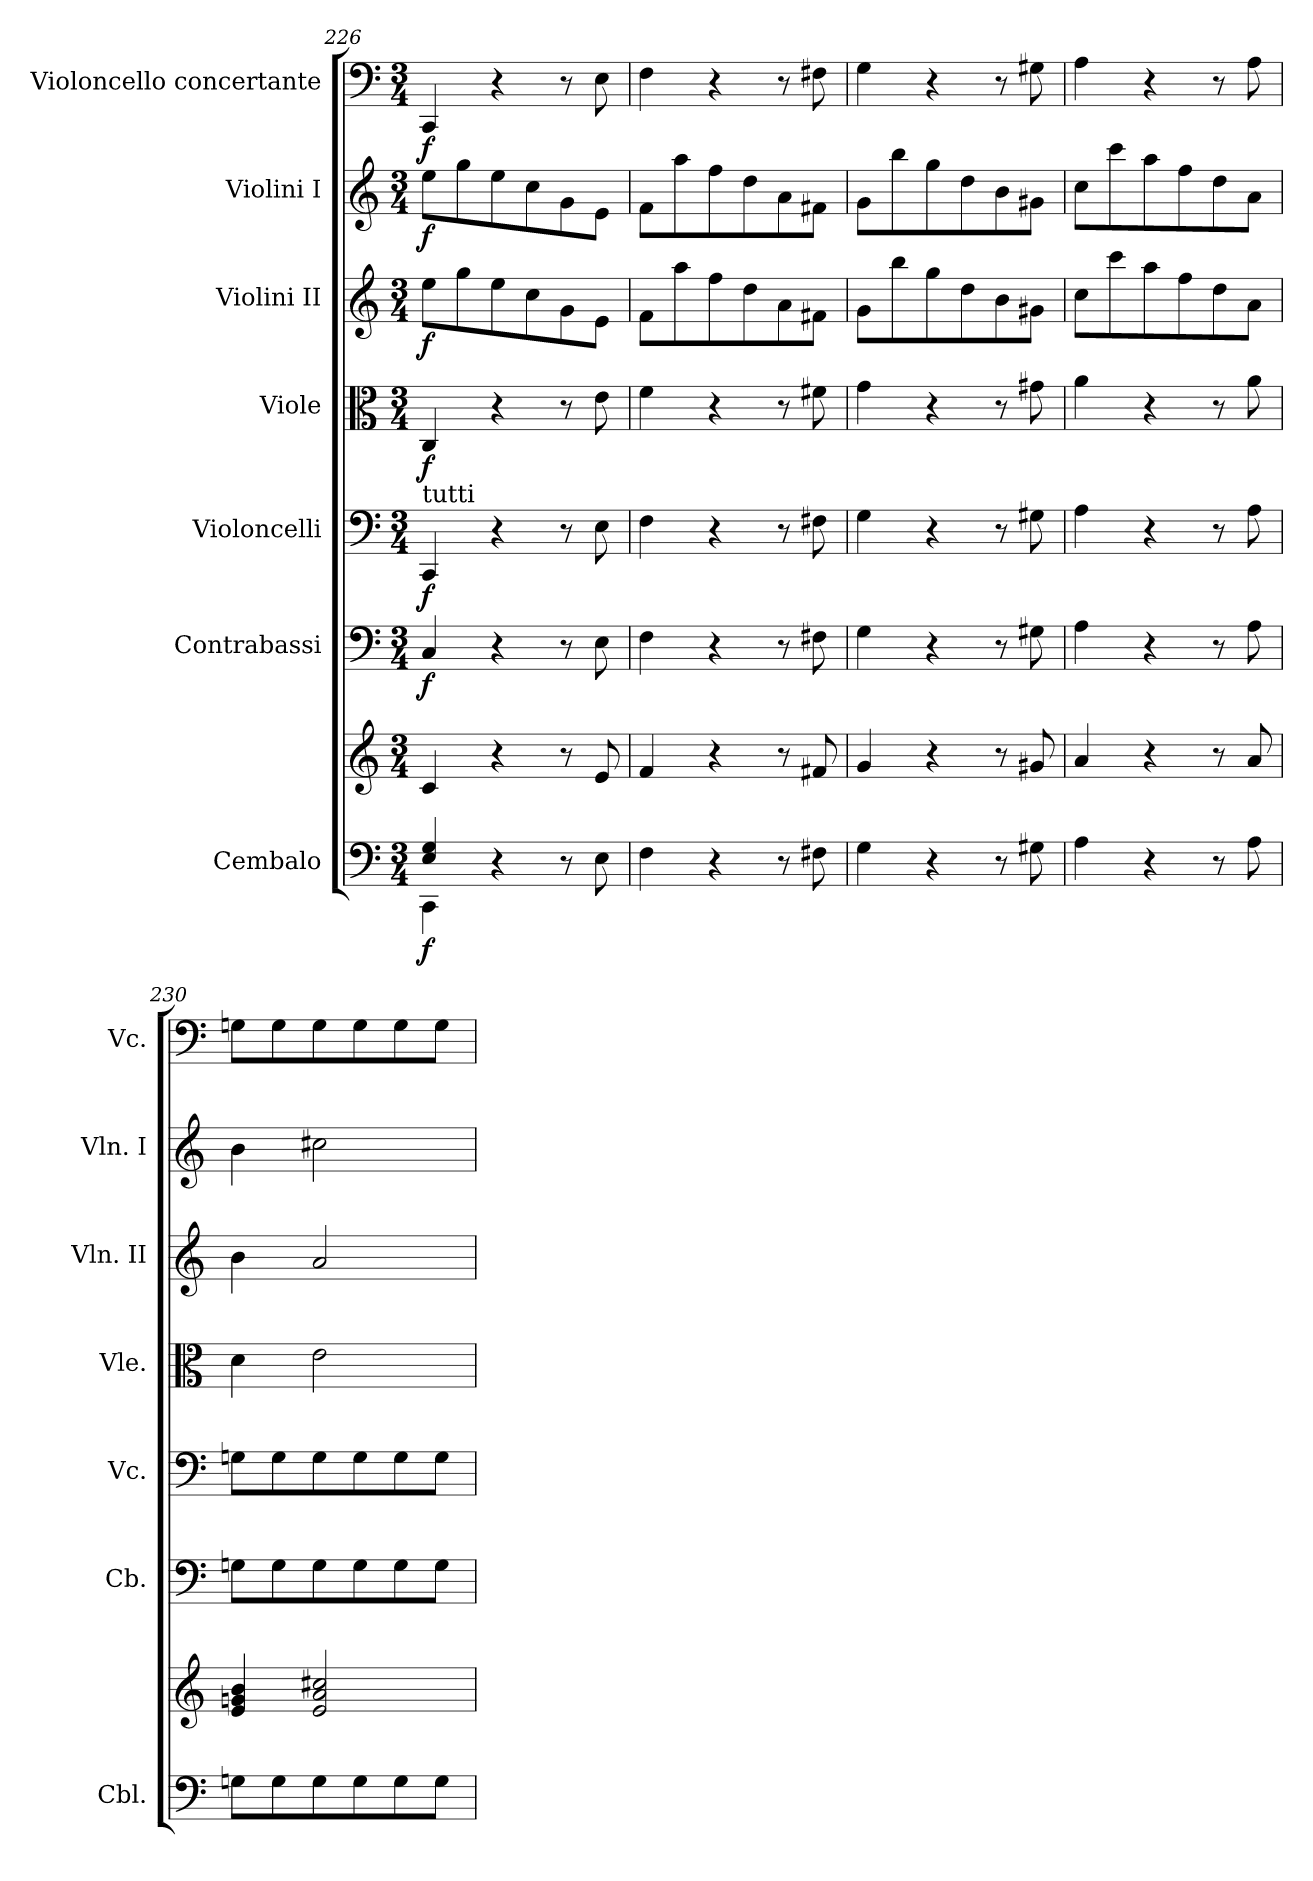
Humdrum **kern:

**kern	**kern	**dynam	**kern	**dynam	**kern	**dynam	**kern	**dynam	**kern	**dynam	**kern	**dynam	**kern	**dynam
*part7	*part7	*part7	*part6	*part6	*part5	*part5	*part4	*part4	*part3	*part3	*part2	*part2	*part1	*part1
*staff8	*staff7	*staff7/8	*staff6	*staff6	*staff5	*staff5	*staff4	*staff4	*staff3	*staff3	*staff2	*staff2	*staff1	*staff1
*I"Cembalo	*	*	*I"Contrabassi	*	*I"Violoncelli	*	*I"Viole	*	*I"Violini II	*	*I"Violini I	*	*I"Violoncello  concertante	*
*I'Cbl.	*	*	*I'Cb.	*	*I'Vc.	*	*I'Vle.	*	*I'Vln. II	*	*I'Vln. I	*	*I'Vc.	*
*clefF4	*clefG2	*	*clefF4	*	*clefF4	*	*clefC3	*	*clefG2	*	*clefG2	*	*clefF4	*
*	*	*	*ITrd7c12	*	*	*	*	*	*	*	*	*	*	*
*k[]	*k[]	*	*k[]	*	*k[]	*	*k[]	*	*k[]	*	*k[]	*	*k[]	*
*M3/4	*M3/4	*	*M3/4	*	*M3/4	*	*M3/4	*	*M3/4	*	*M3/4	*	*M3/4	*
=226	=226	=226	=226	=226	=226	=226	=226	=226	=226	=226	=226	=226	=226	=226
*^	*	*	*	*	*	*	*	*	*	*	*	*	*	*
!	!	!	!	!	!	!LO:TX:a:t=tutti	!	!	!	!	!	!	!	!	!
!	!	!	!LO:DY:b=2	!	!LO:DY:b	!	!LO:DY:b	!	!LO:DY:b	!	!LO:DY:b	!	!LO:DY:b	!	!LO:DY:b
4CC\	4E/ 4G/	4c/	f	4CC/	f	4CC/	f	4C/	f	8ee\L	f	8ee\L	f	4CC/	f
.	.	.	.	.	.	.	.	.	.	8gg\	.	8gg\	.	.	.
4r	2ryy	4r	.	4r	.	4r	.	4r	.	8ee\	.	8ee\	.	4r	.
.	.	.	.	.	.	.	.	.	.	8cc\	.	8cc\	.	.	.
8r	.	8r	.	8r	.	8r	.	8r	.	8g\	.	8g\	.	8r	.
8E\	.	8e/	.	8EE\	.	8E\	.	8e\	.	8e\J	.	8e\J	.	8E\	.
*v	*v	*	*	*	*	*	*	*	*	*	*	*	*	*	*
!!LO:PB:g=z
=227	=227	=227	=227	=227	=227	=227	=227	=227	=227	=227	=227	=227	=227	=227
4F\	4f/	.	4FF\	.	4F\	.	4f\	.	8f\L	.	8f\L	.	4F\	.
.	.	.	.	.	.	.	.	.	8aa\	.	8aa\	.	.	.
4r	4r	.	4r	.	4r	.	4r	.	8ff\	.	8ff\	.	4r	.
.	.	.	.	.	.	.	.	.	8dd\	.	8dd\	.	.	.
8r	8r	.	8r	.	8r	.	8r	.	8a\	.	8a\	.	8r	.
8F#X\	8f#X/	.	8FF#X\	.	8F#X\	.	8f#X\	.	8f#X\J	.	8f#X\J	.	8F#X\	.
=228	=228	=228	=228	=228	=228	=228	=228	=228	=228	=228	=228	=228	=228	=228
4G\	4g/	.	4GG\	.	4G\	.	4g\	.	8g\L	.	8g\L	.	4G\	.
.	.	.	.	.	.	.	.	.	8bb\	.	8bb\	.	.	.
4r	4r	.	4r	.	4r	.	4r	.	8gg\	.	8gg\	.	4r	.
.	.	.	.	.	.	.	.	.	8dd\	.	8dd\	.	.	.
8r	8r	.	8r	.	8r	.	8r	.	8b\	.	8b\	.	8r	.
8G#X\	8g#X/	.	8GG#X\	.	8G#X\	.	8g#X\	.	8g#X\J	.	8g#X\J	.	8G#X\	.
=229	=229	=229	=229	=229	=229	=229	=229	=229	=229	=229	=229	=229	=229	=229
4A\	4a/	.	4AA\	.	4A\	.	4a\	.	8cc\L	.	8cc\L	.	4A\	.
.	.	.	.	.	.	.	.	.	8ccc\	.	8ccc\	.	.	.
4r	4r	.	4r	.	4r	.	4r	.	8aa\	.	8aa\	.	4r	.
.	.	.	.	.	.	.	.	.	8ff\	.	8ff\	.	.	.
8r	8r	.	8r	.	8r	.	8r	.	8dd\	.	8dd\	.	8r	.
8A\	8a/	.	8AA\	.	8A\	.	8a\	.	8a\J	.	8a\J	.	8A\	.
=230	=230	=230	=230	=230	=230	=230	=230	=230	=230	=230	=230	=230	=230	=230
8Gni\L	4e/ 4gn/ 4b/	.	8GGni\L	.	8Gni\L	.	4d\	.	4b\	.	4b\	.	8Gni\L	.
8G\	.	.	8GG\	.	8G\	.	.	.	.	.	.	.	8G\	.
8G\	2e/ 2a/ 2cc#X/	.	8GG\	.	8G\	.	2e\	.	2a/	.	2cc#X\	.	8G\	.
8G\	.	.	8GG\	.	8G\	.	.	.	.	.	.	.	8G\	.
8G\	.	.	8GG\	.	8G\	.	.	.	.	.	.	.	8G\	.
8G\J	.	.	8GG\J	.	8G\J	.	.	.	.	.	.	.	8G\J	.
=	=	=	=	=	=	=	=	=	=	=	=	=	=	=
*-	*-	*-	*-	*-	*-	*-	*-	*-	*-	*-	*-	*-	*-	*-
